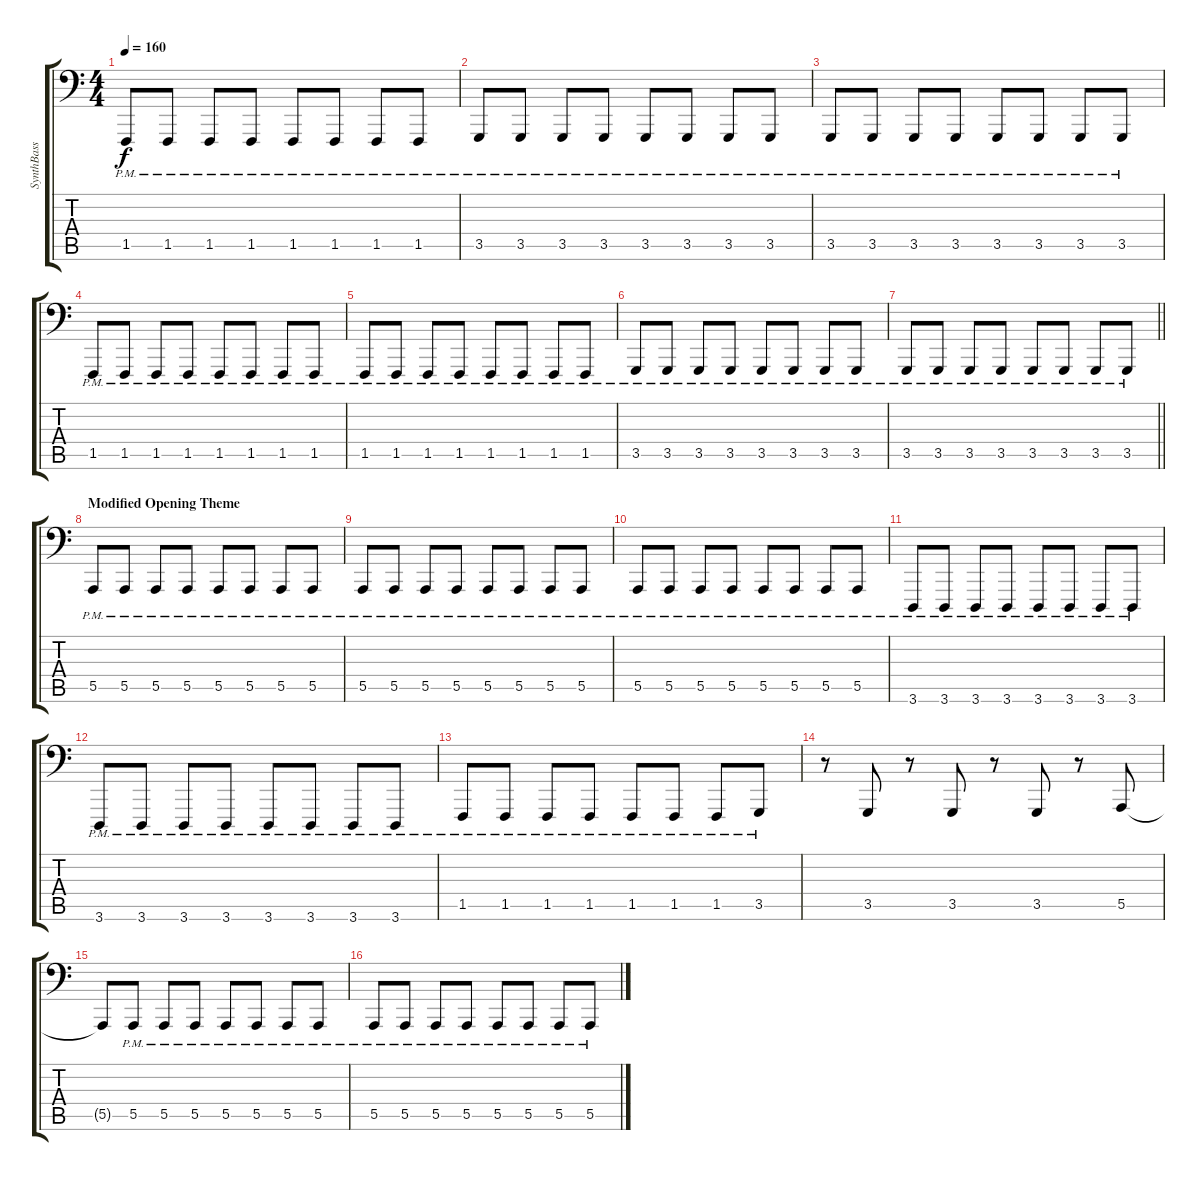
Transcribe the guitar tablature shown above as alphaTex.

\track ("SynthBass" "SynthBass") {instrument lead8bassandlead}
\staff {score tabs}
\tuning (C3 G2 D2 A1 E1 B0) {hide}
\ts (4 4)
\tempo 160
\clef f4
\ks c
1.5{pm}.8{dy f} 1.5{pm}.8 1.5{pm}.8 1.5{pm}.8 1.5{pm}.8 1.5{pm}.8 1.5{pm}.8 1.5{pm}.8 |
3.5{pm}.8 3.5{pm}.8 3.5{pm}.8 3.5{pm}.8 3.5{pm}.8 3.5{pm}.8 3.5{pm}.8 3.5{pm}.8 |
3.5{pm}.8 3.5{pm}.8 3.5{pm}.8 3.5{pm}.8 3.5{pm}.8 3.5{pm}.8 3.5{pm}.8 3.5{pm}.8 |
1.5{pm}.8 1.5{pm}.8 1.5{pm}.8 1.5{pm}.8 1.5{pm}.8 1.5{pm}.8 1.5{pm}.8 1.5{pm}.8 |
1.5{pm}.8 1.5{pm}.8 1.5{pm}.8 1.5{pm}.8 1.5{pm}.8 1.5{pm}.8 1.5{pm}.8 1.5{pm}.8 |
3.5{pm}.8 3.5{pm}.8 3.5{pm}.8 3.5{pm}.8 3.5{pm}.8 3.5{pm}.8 3.5{pm}.8 3.5{pm}.8 |
\barLineRight lightlight
3.5{pm}.8 3.5{pm}.8 3.5{pm}.8 3.5{pm}.8 3.5{pm}.8 3.5{pm}.8 3.5{pm}.8 3.5{pm}.8 |
\section ("" "Modified Opening Theme")
5.5{pm}.8 5.5{pm}.8 5.5{pm}.8 5.5{pm}.8 5.5{pm}.8 5.5{pm}.8 5.5{pm}.8 5.5{pm}.8 |
5.5{pm}.8 5.5{pm}.8 5.5{pm}.8 5.5{pm}.8 5.5{pm}.8 5.5{pm}.8 5.5{pm}.8 5.5{pm}.8 |
5.5{pm}.8 5.5{pm}.8 5.5{pm}.8 5.5{pm}.8 5.5{pm}.8 5.5{pm}.8 5.5{pm}.8 5.5{pm}.8 |
3.6{pm}.8 3.6{pm}.8 3.6{pm}.8 3.6{pm}.8 3.6{pm}.8 3.6{pm}.8 3.6{pm}.8 3.6{pm}.8 |
3.6{pm}.8 3.6{pm}.8 3.6{pm}.8 3.6{pm}.8 3.6{pm}.8 3.6{pm}.8 3.6{pm}.8 3.6{pm}.8 |
1.5{pm}.8 1.5{pm}.8 1.5{pm}.8 1.5{pm}.8 1.5{pm}.8 1.5{pm}.8 1.5{pm}.8 3.5{pm}.8 |
r.8 3.5.8 r.8 3.5.8 r.8 3.5.8 r.8 5.5.8 |
5.5{t}.8 5.5{pm}.8 5.5{pm}.8 5.5{pm}.8 5.5{pm}.8 5.5{pm}.8 5.5{pm}.8 5.5{pm}.8 |
5.5{pm}.8 5.5{pm}.8 5.5{pm}.8 5.5{pm}.8 5.5{pm}.8 5.5{pm}.8 5.5{pm}.8 5.5{pm}.8
